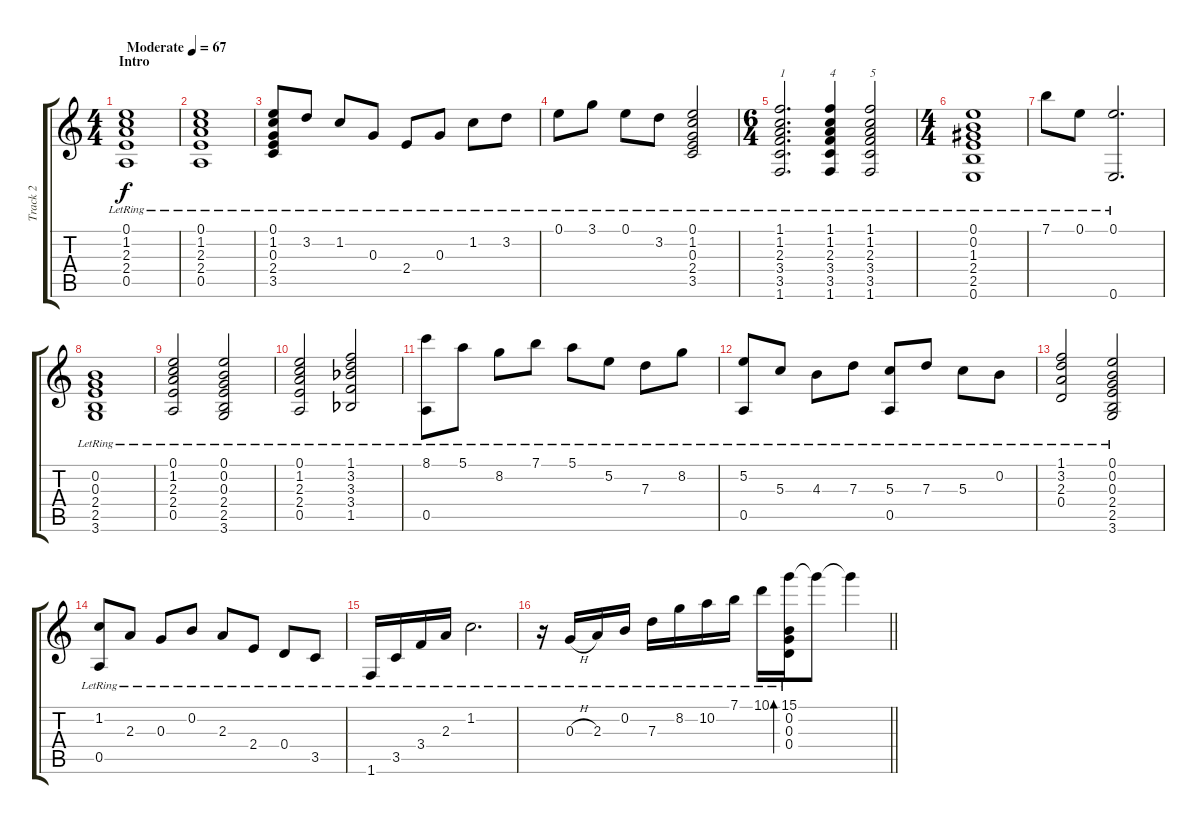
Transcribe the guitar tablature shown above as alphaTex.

\track ("Track 2" "Track 2") {instrument acousticguitarnylon}
\staff {score tabs}
\tuning (E4 B3 G3 D3 A2 E2) {hide}
\ts (4 4)
\section ("" "Intro")
\tempo (67 "Moderate")
\clef g2
\ks c
(0.1{lr} 1.2{lr} 2.3{lr} 2.4{lr} 0.5{lr}).1{dy f instrument acousticguitarnylon} |
(0.1{lr} 1.2{lr} 2.3{lr} 2.4{lr} 0.5{lr}).1 |
(0.1{lr} 1.2{lr} 0.3{lr} 2.4{lr} 3.5{lr}).8 3.2{lr}.8 1.2{lr}.8 0.3{lr}.8 2.4{lr}.8 0.3{lr}.8 1.2{lr}.8 3.2{lr}.8 |
0.1{lr}.8 3.1{lr}.8 0.1{lr}.8 3.2{lr}.8 (0.1{lr} 1.2{lr} 0.3{lr} 2.4{lr} 3.5{lr}).2 |
\ts (6 4)
(1.1{lr} 1.2{lr} 2.3{lr} 3.4{lr} 3.5{lr} 1.6{lr}).2{d txt "1"} (1.1{lr} 1.2{lr} 2.3{lr} 3.4{lr} 3.5{lr} 1.6{lr}).4{txt "4"} (1.1{lr} 1.2{lr} 2.3{lr} 3.4{lr} 3.5{lr} 1.6{lr}).2{txt "5"} |
\ts (4 4)
(0.1{lr} 0.2{lr} 1.3{lr} 2.4{lr} 2.5{lr} 0.6{lr}).1 |
7.1{lr}.8 0.1{lr}.8 (0.1{lr} 0.6{lr}).2{d} |
(0.2{lr} 0.3{lr} 2.4{lr} 2.5{lr} 3.6{lr}).1 |
(0.1{lr} 1.2{lr} 2.3{lr} 2.4{lr} 0.5{lr}).2 (0.1{lr} 0.2{lr} 0.3{lr} 2.4{lr} 2.5{lr} 3.6{lr}).2 |
(0.1{lr} 1.2{lr} 2.3{lr} 2.4{lr} 0.5{lr}).2 (1.1{lr} 3.2{lr} 3.3{lr acc b} 3.4{lr} 1.5{lr acc b}).2 |
(8.1{lr} 0.5{lr}).8 5.1{lr}.8 8.2{lr}.8 7.1{lr}.8 5.1{lr}.8 5.2{lr}.8 7.3{lr}.8 8.2{lr}.8 |
(5.2{lr} 0.5{lr}).8 5.3{lr}.8 4.3{lr}.8 7.3{lr}.8 (5.3{lr} 0.5{lr}).8 7.3{lr}.8 5.3{lr}.8 0.2{lr}.8 |
(1.1{lr} 3.2{lr} 2.3{lr} 0.4{lr}).2 (0.1{lr} 0.2{lr} 0.3{lr} 2.4{lr} 2.5{lr} 3.6{lr}).2 |
(1.2{lr} 0.5{lr}).8 2.3{lr}.8 0.3{lr}.8 0.2{lr}.8 2.3{lr}.8 2.4{lr}.8 0.4{lr}.8 3.5{lr}.8 |
1.6{lr}.16 3.5{lr}.16 3.4{lr}.16 2.3{lr}.16 1.2{lr}.2{d} |
\barLineRight lightlight
r.16 0.3{h lr}.16 2.3{lr}.16 0.2{lr}.16 7.3{lr}.16 8.2{lr}.16 10.2{lr}.16 7.1{lr}.16 10.1{lr}.16 (15.1{lr} 0.2{lr} 0.3{lr} 0.4{lr}).16{bd 480} 15.1{t}.8 15.1{t}.4
